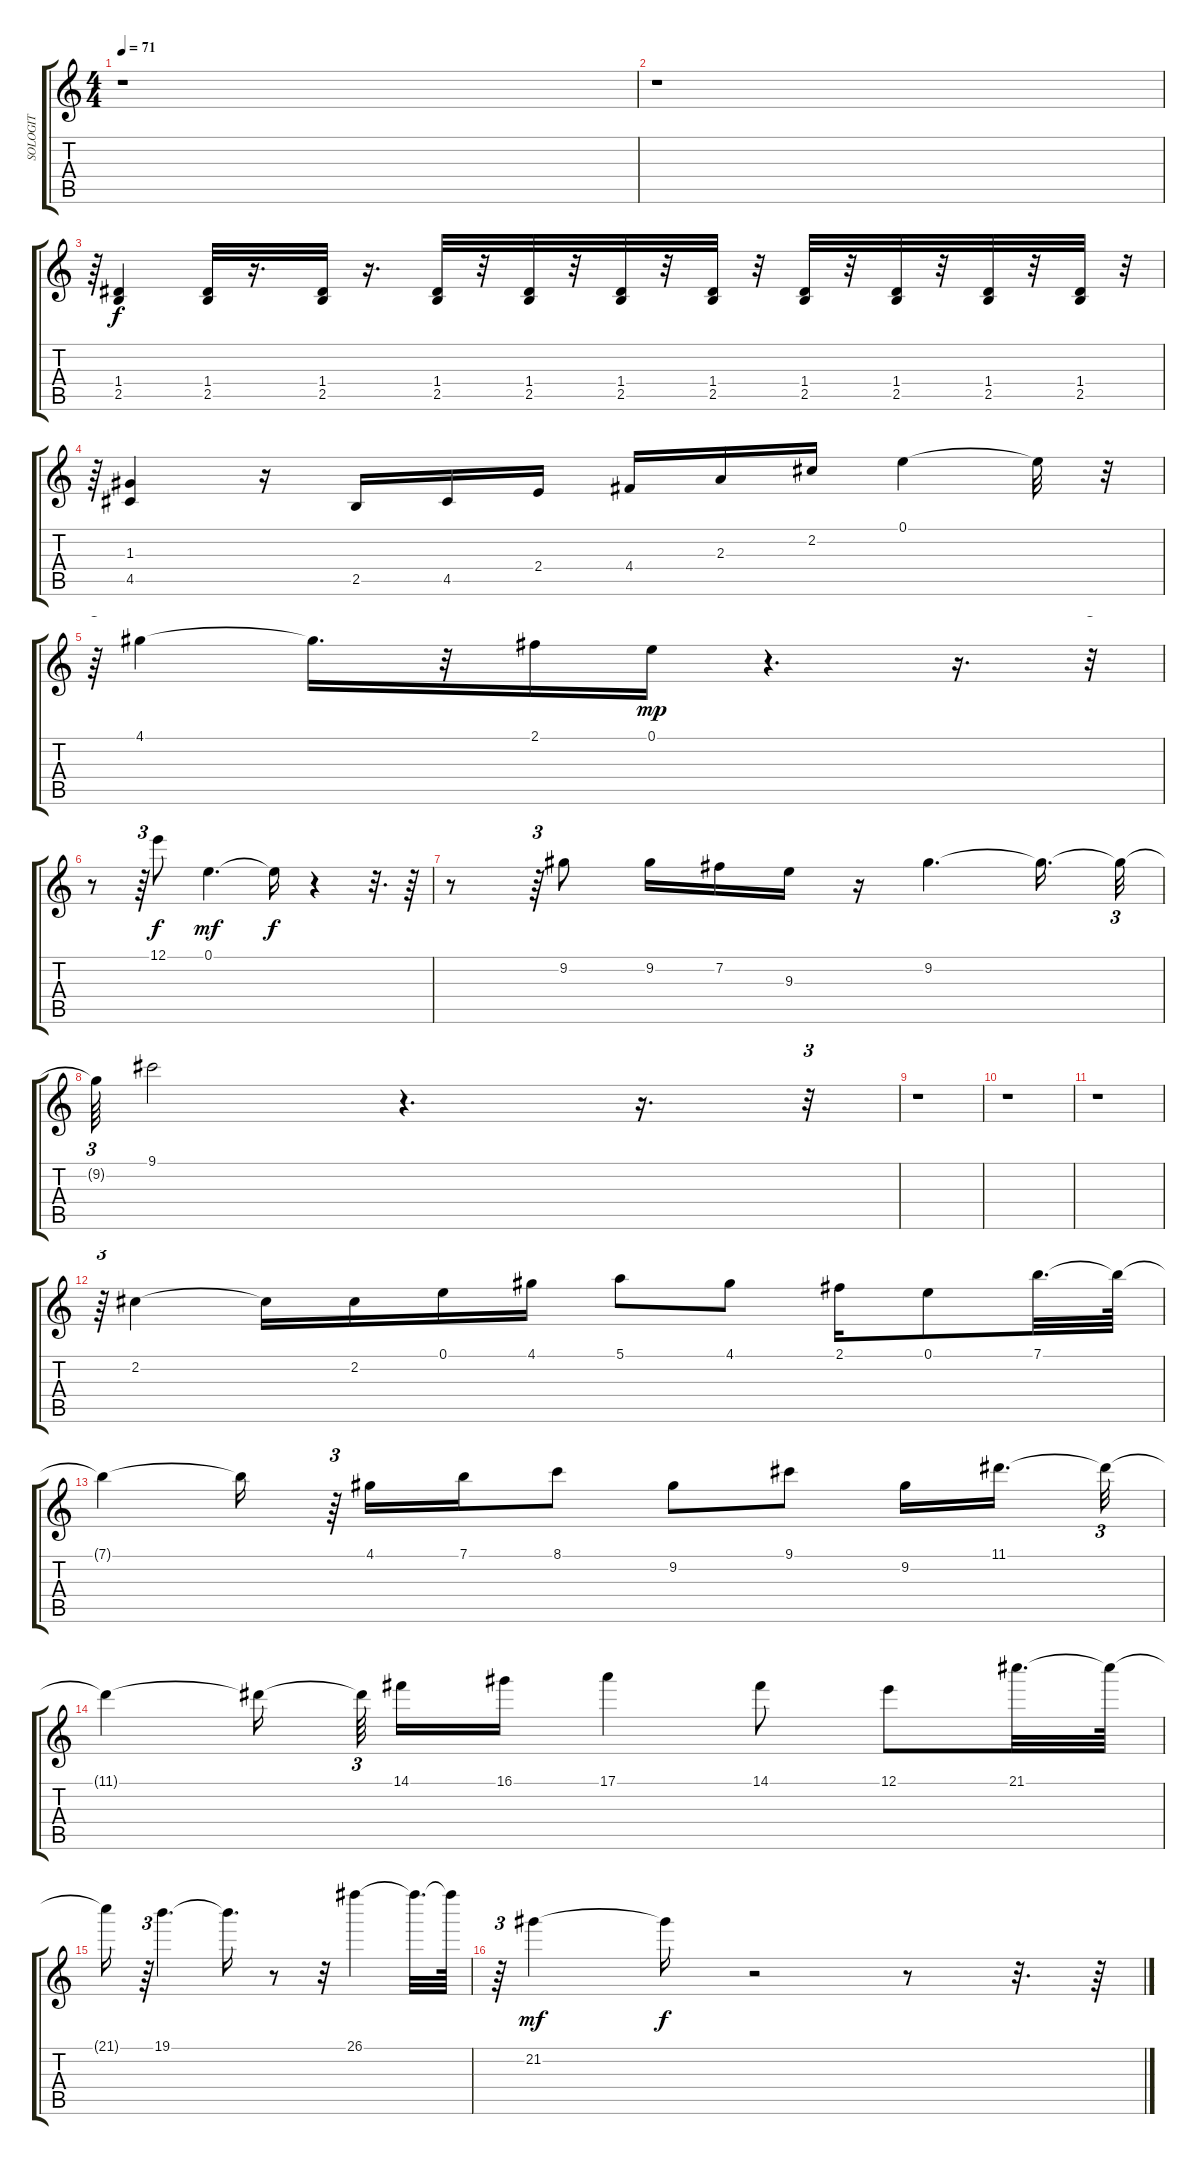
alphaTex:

\track ("SOLOGIT" "SOLOGIT") {instrument distortionguitar}
\staff {score tabs}
\tuning (E4 B3 G3 D3 A2 E2) {hide}
\ts (4 4)
\tempo 71
\clef g2
\ks c
r.1{dy f} |
r.1 |
r.64{tu (3 2)} (1.4 2.5).4 (1.4 2.5).32 r.16{d} (1.4 2.5).32 r.16{d} (1.4 2.5).32 r.32 (1.4 2.5).32 r.32 (1.4 2.5).32 r.32 (1.4 2.5).32 r.32 (1.4 2.5).32 r.32 (1.4 2.5).32 r.32 (1.4 2.5).32 r.32 (1.4 2.5).32 r.32{tu (3 2)} |
r.64{tu (3 2)} (1.3 4.5).4 r.16 2.5.16{volume 14} 4.5.16 2.4.16 4.4.16 2.3.16 2.2.16 0.1.4 0.1{t}.32 r.32{tu (3 2)} |
r.64{tu (3 2)} 4.1.4 4.1{t}.16{d} r.32 2.1.16 0.1.16{dy mp} r.4{d} r.16{d} r.32{tu (3 2)} |
r.8 r.64{tu (3 2)} 12.1.8{dy f} 0.1.4{d dy mf} 0.1{t}.16{dy f} r.4 r.32{d} r.64 |
r.8 r.64{tu (3 2)} 9.2.8 9.2.16 7.2.16 9.3.16 r.16 9.2.4{d} 9.2{t}.16{d} 9.2{t}.32{tu (3 2)} |
9.2{t}.64{tu (3 2)} 9.1.2 r.4{d} r.16{d} r.32{tu (3 2)} |
r.1 |
r.1 |
r.1 |
r.64{tu (3 2)} 2.2.4{volume 16} 2.2{t}.16 2.2.16 0.1.16 4.1.16 5.1.8 4.1.8 2.1.16 0.1.8 7.1.32{d} 7.1{t}.64 |
7.1{t}.4 7.1{t}.16 r.64{tu (3 2)} 4.1.16 7.1.16 8.1.8 9.2.8 9.1.8 9.2.16 11.1.16{d beam splitsecondary} 11.1{t}.32{tu (3 2)} |
11.1{t}.4 11.1{t}.16{beam splitsecondary} 11.1{t}.64{tu (3 2) beam splitsecondary} 14.1.16 16.1.16 17.1.4 14.1.8 12.1.8 21.1.32{d} 21.1{t}.64 |
21.1{t}.16 r.64{tu (3 2)} 19.1.4{d} 19.1{t}.16{d} r.8 r.32 26.1.4 26.1{t}.32{d} 26.1{t}.64 |
r.64{tu (3 2)} 21.2.4{dy mf} 21.2{t}.16{dy f} r.2 r.8 r.32{d} r.64
